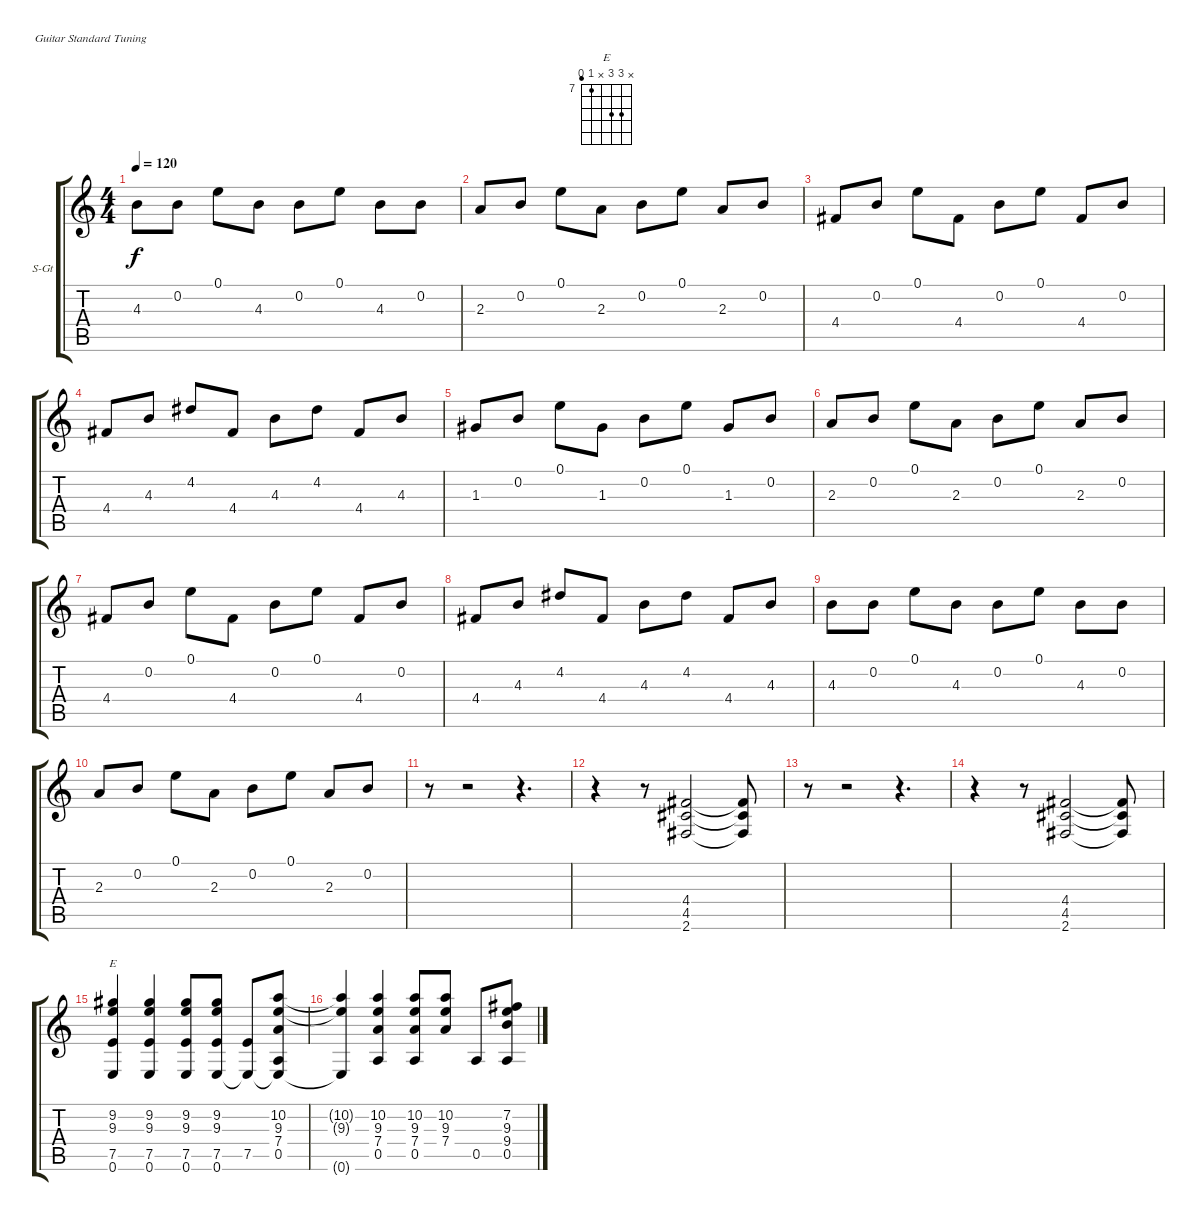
\bracketExtendMode groupsimilarinstruments
\firstSystemTrackNameOrientation horizontal
\otherSystemsTrackNameOrientation horizontal
\track ("Guitarra1" "S-Gt") {instrument acousticguitarsteel}
\staff {score tabs}
\tuning (E4 B3 G3 D3 A2 E2)
\chord ("E" x 9 9 x 7 6) {firstfret 7}
\ts (4 4)
\tempo 120
\clef g2
\ks c
4.3.8{dy f} 0.2.8 0.1.8 4.3.8 0.2.8 0.1.8 4.3.8 0.2.8 |
2.3.8 0.2.8 0.1.8 2.3.8 0.2.8 0.1.8 2.3.8 0.2.8 |
4.4.8 0.2.8 0.1.8 4.4.8 0.2.8 0.1.8 4.4.8 0.2.8 |
4.4.8 4.3.8 4.2.8 4.4.8 4.3.8 4.2.8 4.4.8 4.3.8 |
1.3.8 0.2.8 0.1.8 1.3.8 0.2.8 0.1.8 1.3.8 0.2.8 |
2.3.8 0.2.8 0.1.8 2.3.8 0.2.8 0.1.8 2.3.8 0.2.8 |
4.4.8 0.2.8 0.1.8 4.4.8 0.2.8 0.1.8 4.4.8 0.2.8 |
4.4.8 4.3.8 4.2.8 4.4.8 4.3.8 4.2.8 4.4.8 4.3.8 |
4.3.8 0.2.8 0.1.8 4.3.8 0.2.8 0.1.8 4.3.8 0.2.8 |
2.3.8 0.2.8 0.1.8 2.3.8 0.2.8 0.1.8 2.3.8 0.2.8 |
r.8 r.2 r.4{d} |
r.4 r.8 (4.4 4.5 2.6).2 (4.4{t} 4.5{t} 2.6{t}).8 |
r.8 r.2 r.4{d} |
r.4 r.8 (4.4 4.5 2.6).2 (4.4{t} 4.5{t} 2.6{t}).8 |
(9.2 9.3 7.5 0.6).4{ch "E"} (9.2 9.3 7.5 0.6).4 (9.2 9.3 7.5 0.6).8 (9.2 9.3 7.5 0.6).8 (7.5 0.6{t}).8 (10.2 9.3 7.4 0.5 0.6{t}).8 |
(10.2{t} 9.3{t} 0.6{t}).4 (10.2 9.3 7.4 0.5).4 (10.2 9.3 7.4 0.5).8 (10.2 9.3 7.4).8 0.5.8 (7.2 9.3 9.4 0.5).8
